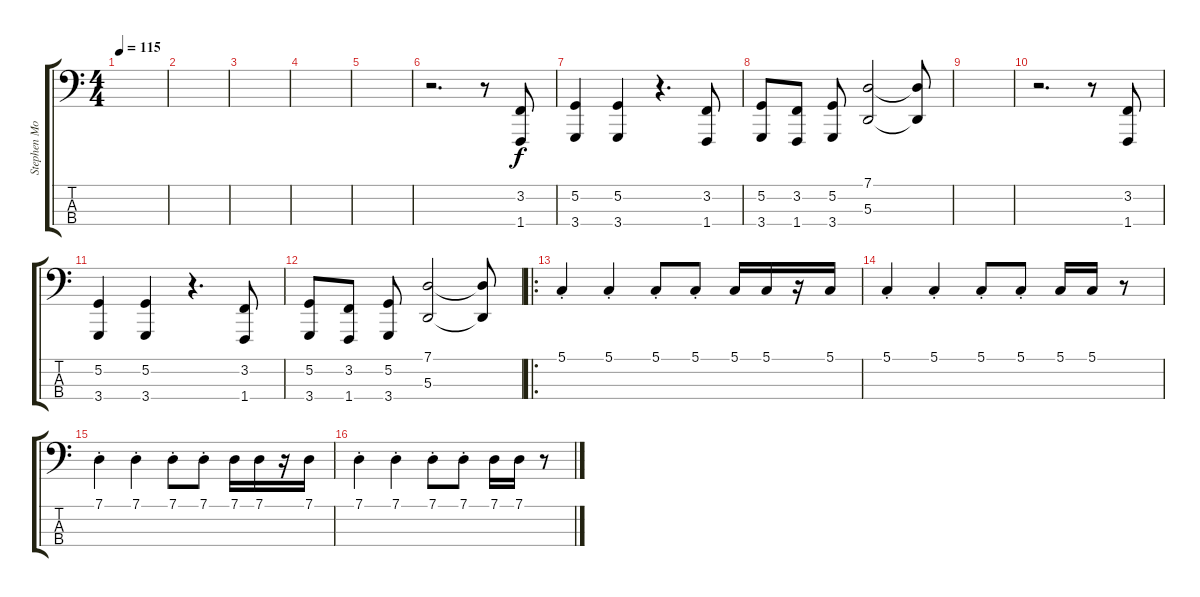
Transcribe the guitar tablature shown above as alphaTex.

\track ("Stephen Morris - Synth 2" "Stephen Mo") {instrument lead1square}
\staff {score tabs}
\tuning (G2 D2 A1 E1) {hide}
\ts (4 4)
\tempo 115
\clef f4
\ks c
|
|
|
|
|
r.2{d} r.8 (3.2 1.4).8 |
(5.2 3.4).4 (5.2 3.4).4 r.4{d} (3.2 1.4).8 |
(5.2 3.4).8 (3.2 1.4).8 (5.2 3.4).8 (7.1 5.3).2 (7.1{t} 5.3{t}).8 |
|
r.2{d} r.8 (3.2 1.4).8 |
(5.2 3.4).4 (5.2 3.4).4 r.4{d} (3.2 1.4).8 |
(5.2 3.4).8 (3.2 1.4).8 (5.2 3.4).8 (7.1 5.3).2 (7.1{t} 5.3{t}).8 |
\ro
5.1{st}.4{volume 8} 5.1{st}.4 5.1{st}.8 5.1{st}.8 5.1.16 5.1.16 r.16 5.1.16 |
5.1{st}.4 5.1{st}.4 5.1{st}.8 5.1{st}.8 5.1.16 5.1.16 r.8 |
7.1{st}.4 7.1{st}.4 7.1{st}.8 7.1{st}.8 7.1.16 7.1.16 r.16 7.1.16 |
7.1{st}.4 7.1{st}.4 7.1{st}.8 7.1{st}.8 7.1.16 7.1.16 r.8
